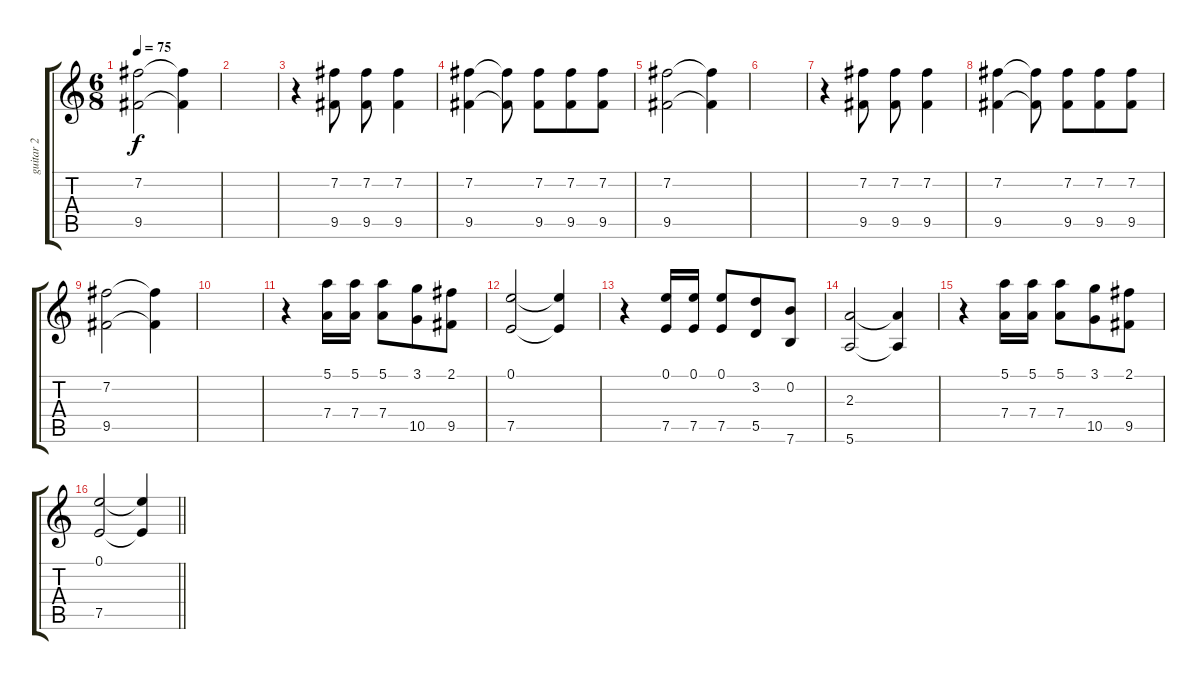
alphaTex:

\track ("guitar 2" "guitar 2") {instrument electricguitarjazz}
\staff {score tabs}
\tuning (E4 B3 G3 D3 A2 E2) {hide}
\ts (6 8)
\tempo 75
\clef g2
\ks c
(7.2 9.5).2{dy f} (7.2{t} 9.5{t}).4 |
|
r.4 (7.2 9.5).8 (7.2 9.5).8 (7.2 9.5).4 |
(7.2 9.5).4 (7.2{t} 9.5{t}).8 (7.2 9.5).8 (7.2 9.5).8 (7.2 9.5).8 |
(7.2 9.5).2 (7.2{t} 9.5{t}).4 |
|
r.4 (7.2 9.5).8 (7.2 9.5).8 (7.2 9.5).4 |
(7.2 9.5).4 (7.2{t} 9.5{t}).8 (7.2 9.5).8 (7.2 9.5).8 (7.2 9.5).8 |
(7.2 9.5).2 (7.2{t} 9.5{t}).4 |
|
r.4 (5.1 7.4).16{volume 13} (5.1 7.4).16 (5.1 7.4).8 (3.1 10.5).8 (2.1 9.5).8 |
(0.1 7.5).2 (0.1{t} 7.5{t}).4 |
r.4 (0.1 7.5).16 (0.1 7.5).16 (0.1 7.5).8 (3.2 5.5).8 (0.2 7.6).8 |
(2.3 5.6).2 (2.3{t} 5.6{t}).4 |
r.4 (5.1 7.4).16 (5.1 7.4).16 (5.1 7.4).8 (3.1 10.5).8 (2.1 9.5).8 |
\barLineRight lightlight
(0.1 7.5).2 (0.1{t} 7.5{t}).4
